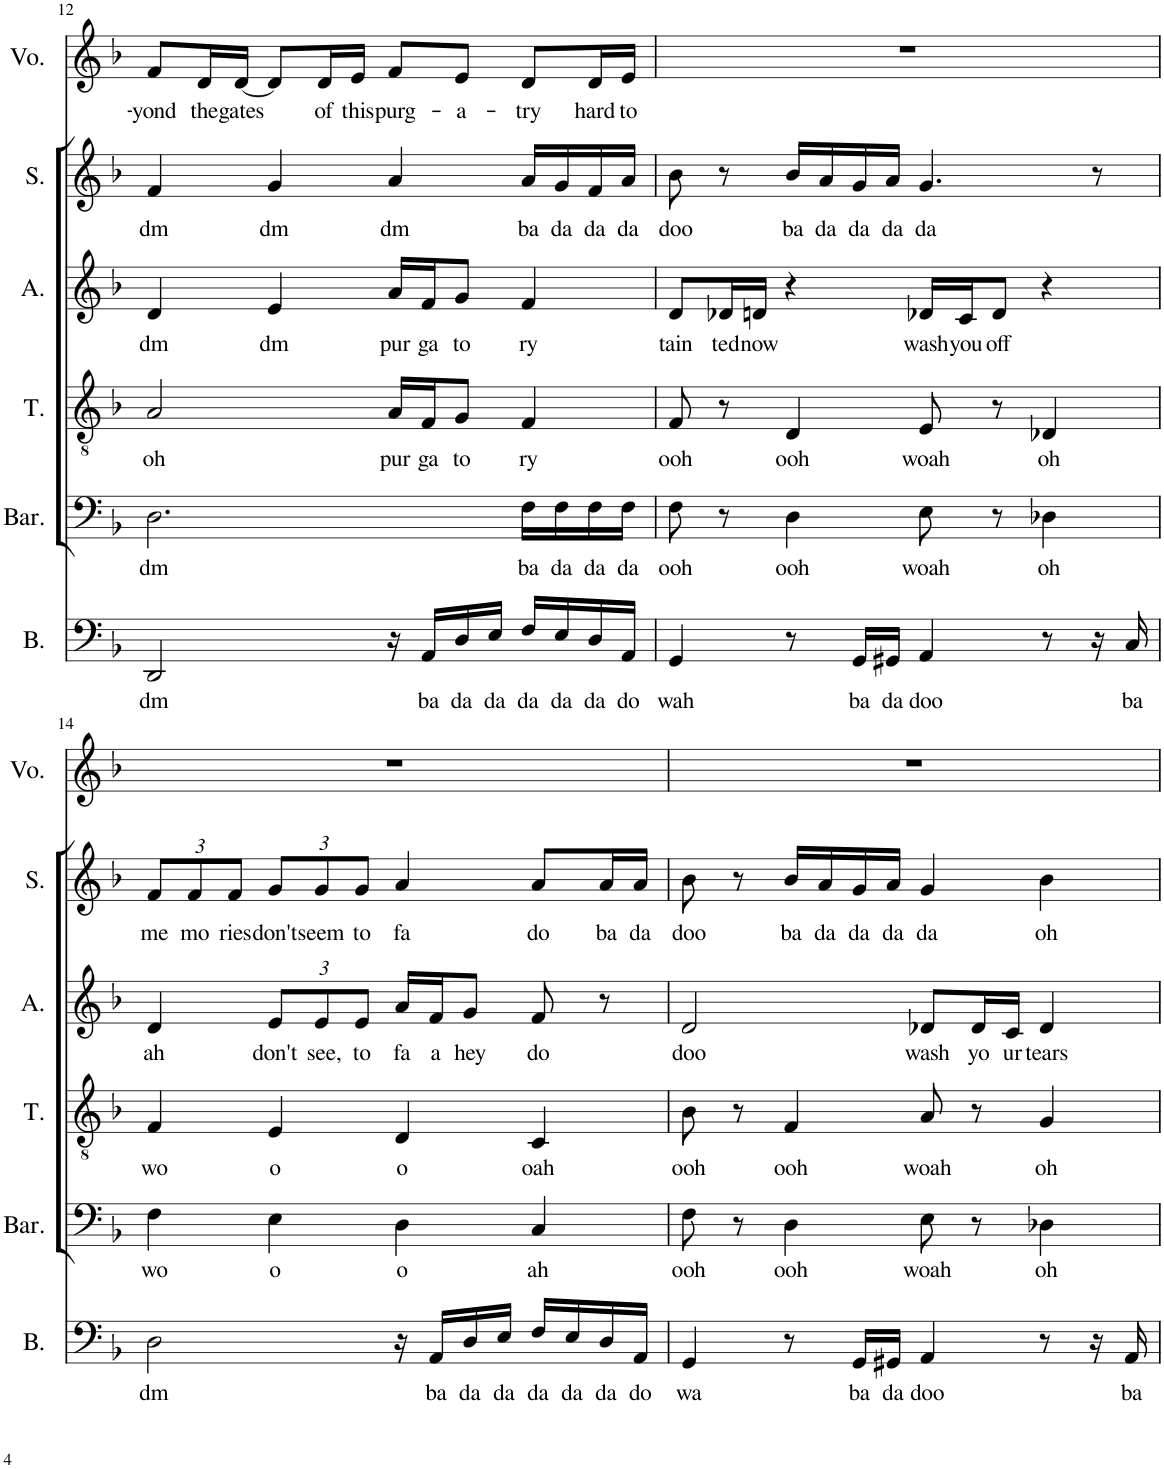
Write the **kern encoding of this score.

**kern	**text	**kern	**text	**kern	**text	**kern	**text	**kern	**text	**kern	**text
*part6	*part6	*part5	*part5	*part4	*part4	*part3	*part3	*part2	*part2	*part1	*part1
*staff6	*staff6	*staff5	*staff5	*staff4	*staff4	*staff3	*staff3	*staff2	*staff2	*staff1	*staff1
*I"Bass	*	*I"Baritone	*	*I"Tenor	*	*I"Alto	*	*I"Soprano	*	*I"Voice	*
*I'B.	*	*I'Bar.	*	*I'T.	*	*I'A.	*	*I'S.	*	*I'Vo.	*
!!LO:PB:g=z
*clefF4	*	*clefF4	*	*clefGv2	*	*clefG2	*	*clefG2	*	*clefG2	*
*k[b-]	*	*k[b-]	*	*k[b-]	*	*k[b-]	*	*k[b-]	*	*k[b-]	*
*M4/4	*	*M4/4	*	*M4/4	*	*M4/4	*	*M4/4	*	*M4/4	*
=12	=12	=12	=12	=12	=12	=12	=12	=12	=12	=12	=12
!	!LO:LY:b	!	!LO:LY:b	!	!LO:LY:b	!	!LO:LY:b	!	!LO:LY:b	!	!LO:LY:b
2DD/	dm	2.D\	dm	2A/	oh	4d/	dm	4f/	dm	8f/L	-yond
!	!	!	!	!	!	!	!	!	!	!	!LO:LY:b
.	.	.	.	.	.	.	.	.	.	16d/L	the
!	!	!	!	!	!	!	!	!	!	!	!LO:LY:b
.	.	.	.	.	.	.	.	.	.	[16d/JJ	gates
!	!	!	!	!	!	!	!LO:LY:b	!	!LO:LY:b	!	!
.	.	.	.	.	.	4e/	dm	4g/	dm	8d/L]	.
!	!	!	!	!	!	!	!	!	!	!	!LO:LY:b
.	.	.	.	.	.	.	.	.	.	16d/L	of
!	!	!	!	!	!	!	!	!	!	!	!LO:LY:b
.	.	.	.	.	.	.	.	.	.	16e/JJ	this
!	!	!	!	!	!LO:LY:b	!	!LO:LY:b	!	!LO:LY:b	!	!LO:LY:b
16r	.	.	.	16A/LL	pur	16a/LL	pur	4a/	dm	8f/L	purg-
!	!LO:LY:b	!	!	!	!LO:LY:b	!	!LO:LY:b	!	!	!	!
16AA/LL	ba	.	.	16F/J	ga	16f/J	ga	.	.	.	.
!	!LO:LY:b	!	!	!	!LO:LY:b	!	!LO:LY:b	!	!	!	!LO:LY:b
16D/	da	.	.	8G/J	to	8g/J	to	.	.	8e/J	-a-
!	!LO:LY:b	!	!	!	!	!	!	!	!	!	!
16E/JJ	da	.	.	.	.	.	.	.	.	.	.
!	!LO:LY:b	!	!LO:LY:b	!	!LO:LY:b	!	!LO:LY:b	!	!LO:LY:b	!	!LO:LY:b
16F/LL	da	16F\LL	ba	4F/	ry	4f/	ry	16a/LL	ba	8d/L	-try
!	!LO:LY:b	!	!LO:LY:b	!	!	!	!	!	!LO:LY:b	!	!
16E/	da	16F\	da	.	.	.	.	16g/	da	.	.
!	!LO:LY:b	!	!LO:LY:b	!	!	!	!	!	!LO:LY:b	!	!LO:LY:b
16D/	da	16F\	da	.	.	.	.	16f/	da	16d/L	hard
!	!LO:LY:b	!	!LO:LY:b	!	!	!	!	!	!LO:LY:b	!	!LO:LY:b
16AA/JJ	do	16F\JJ	da	.	.	.	.	16a/JJ	da	16e/JJ	to
=13	=13	=13	=13	=13	=13	=13	=13	=13	=13	=13	=13
!	!LO:LY:b	!	!LO:LY:b	!	!LO:LY:b	!	!LO:LY:b	!	!LO:LY:b	!	!
4GG/	wah	8F\	ooh	8F/	ooh	8d/L	tain	8b-\	doo	1r	.
!	!	!	!	!	!	!	!LO:LY:b	!	!	!	!
.	.	8r	.	8r	.	16d-X/L	ted	8r	.	.	.
!	!	!	!	!	!	!	!LO:LY:b	!	!	!	!
.	.	.	.	.	.	16dn/JJ	now	.	.	.	.
!	!	!	!LO:LY:b	!	!LO:LY:b	!	!	!	!LO:LY:b	!	!
8r	.	4D\	ooh	4D/	ooh	4r	.	16b-/LL	ba	.	.
!	!	!	!	!	!	!	!	!	!LO:LY:b	!	!
.	.	.	.	.	.	.	.	16a/	da	.	.
!	!LO:LY:b	!	!	!	!	!	!	!	!LO:LY:b	!	!
16GG/LL	ba	.	.	.	.	.	.	16g/	da	.	.
!	!LO:LY:b	!	!	!	!	!	!	!	!LO:LY:b	!	!
16GG#X/JJ	da	.	.	.	.	.	.	16a/JJ	da	.	.
!	!LO:LY:b	!	!LO:LY:b	!	!LO:LY:b	!	!LO:LY:b	!	!LO:LY:b	!	!
4AA/	doo	8E\	woah	8E/	woah	16d-X/LL	wash	4.g/	da	.	.
!	!	!	!	!	!	!	!LO:LY:b	!	!	!	!
.	.	.	.	.	.	16c/J	you	.	.	.	.
!	!	!	!	!	!	!	!LO:LY:b	!	!	!	!
.	.	8r	.	8r	.	8d-/J	off	.	.	.	.
!	!	!	!LO:LY:b	!	!LO:LY:b	!	!	!	!	!	!
8r	.	4D-X\	oh	4D-X/	oh	4r	.	.	.	.	.
16r	.	.	.	.	.	.	.	8r	.	.	.
!	!LO:LY:b	!	!	!	!	!	!	!	!	!	!
16C/	ba	.	.	.	.	.	.	.	.	.	.
!!LO:LB:g=z
=14	=14	=14	=14	=14	=14	=14	=14	=14	=14	=14	=14
!	!LO:LY:b	!	!LO:LY:b	!	!LO:LY:b	!	!LO:LY:b	!	!	!	!
*	*	*	*	*	*	*	*	*Xbrackettup	*	*	*
!	!	!	!	!	!	!	!	!	!LO:LY:b	!	!
2D\	dm	4F\	wo	4F/	wo	4d/	ah	12f/L	me	1r	.
!	!	!	!	!	!	!	!	!	!LO:LY:b	!	!
.	.	.	.	.	.	.	.	12f/	mo	.	.
!	!	!	!	!	!	!	!	!	!LO:LY:b	!	!
.	.	.	.	.	.	.	.	12f/J	ries	.	.
!	!	!	!LO:LY:b	!	!LO:LY:b	!	!	!	!	!	!
*	*	*	*	*	*	*Xbrackettup	*	*	*	*	*
!	!	!	!	!	!	!	!LO:LY:b	!	!LO:LY:b	!	!
.	.	4E\	o	4E/	o	12e/L	don't	12g/L	don't	.	.
!	!	!	!	!	!	!	!LO:LY:b	!	!LO:LY:b	!	!
.	.	.	.	.	.	12e/	see,	12g/	seem	.	.
!	!	!	!	!	!	!	!LO:LY:b	!	!LO:LY:b	!	!
.	.	.	.	.	.	12e/J	to	12g/J	to	.	.
!	!	!	!LO:LY:b	!	!LO:LY:b	!	!LO:LY:b	!	!LO:LY:b	!	!
16r	.	4D\	o	4D/	o	16a/LL	fa	4a/	fa	.	.
!	!LO:LY:b	!	!	!	!	!	!LO:LY:b	!	!	!	!
16AA/LL	ba	.	.	.	.	16f/J	a	.	.	.	.
!	!LO:LY:b	!	!	!	!	!	!LO:LY:b	!	!	!	!
16D/	da	.	.	.	.	8g/J	hey	.	.	.	.
!	!LO:LY:b	!	!	!	!	!	!	!	!	!	!
16E/JJ	da	.	.	.	.	.	.	.	.	.	.
!	!LO:LY:b	!	!LO:LY:b	!	!LO:LY:b	!	!LO:LY:b	!	!LO:LY:b	!	!
16F/LL	da	4C/	ah	4C/	oah	8f/	do	8a/L	do	.	.
!	!LO:LY:b	!	!	!	!	!	!	!	!	!	!
16E/	da	.	.	.	.	.	.	.	.	.	.
!	!LO:LY:b	!	!	!	!	!	!	!	!LO:LY:b	!	!
16D/	da	.	.	.	.	8r	.	16a/L	ba	.	.
!	!LO:LY:b	!	!	!	!	!	!	!	!LO:LY:b	!	!
16AA/JJ	do	.	.	.	.	.	.	16a/JJ	da	.	.
=15	=15	=15	=15	=15	=15	=15	=15	=15	=15	=15	=15
!	!LO:LY:b	!	!LO:LY:b	!	!LO:LY:b	!	!LO:LY:b	!	!LO:LY:b	!	!
4GG/	wa	8F\	ooh	8B-\	ooh	2d/	doo	8b-\	doo	1r	.
.	.	8r	.	8r	.	.	.	8r	.	.	.
!	!	!	!LO:LY:b	!	!LO:LY:b	!	!	!	!LO:LY:b	!	!
8r	.	4D\	ooh	4F/	ooh	.	.	16b-/LL	ba	.	.
!	!	!	!	!	!	!	!	!	!LO:LY:b	!	!
.	.	.	.	.	.	.	.	16a/	da	.	.
!	!LO:LY:b	!	!	!	!	!	!	!	!LO:LY:b	!	!
16GG/LL	ba	.	.	.	.	.	.	16g/	da	.	.
!	!LO:LY:b	!	!	!	!	!	!	!	!LO:LY:b	!	!
16GG#X/JJ	da	.	.	.	.	.	.	16a/JJ	da	.	.
!	!LO:LY:b	!	!LO:LY:b	!	!LO:LY:b	!	!LO:LY:b	!	!LO:LY:b	!	!
4AA/	doo	8E\	woah	8A/	woah	8d-X/L	wash	4g/	da	.	.
!	!	!	!	!	!	!	!LO:LY:b	!	!	!	!
.	.	8r	.	8r	.	16d-/L	yo	.	.	.	.
!	!	!	!	!	!	!	!LO:LY:b	!	!	!	!
.	.	.	.	.	.	16c/JJ	ur	.	.	.	.
!	!	!	!LO:LY:b	!	!LO:LY:b	!	!LO:LY:b	!	!LO:LY:b	!	!
8r	.	4D-X\	oh	4G/	oh	4d-/	tears	4b-\	oh	.	.
16r	.	.	.	.	.	.	.	.	.	.	.
!	!LO:LY:b	!	!	!	!	!	!	!	!	!	!
16AA/	ba	.	.	.	.	.	.	.	.	.	.
=	=	=	=	=	=	=	=	=	=	=	=
*-	*-	*-	*-	*-	*-	*-	*-	*-	*-	*-	*-
